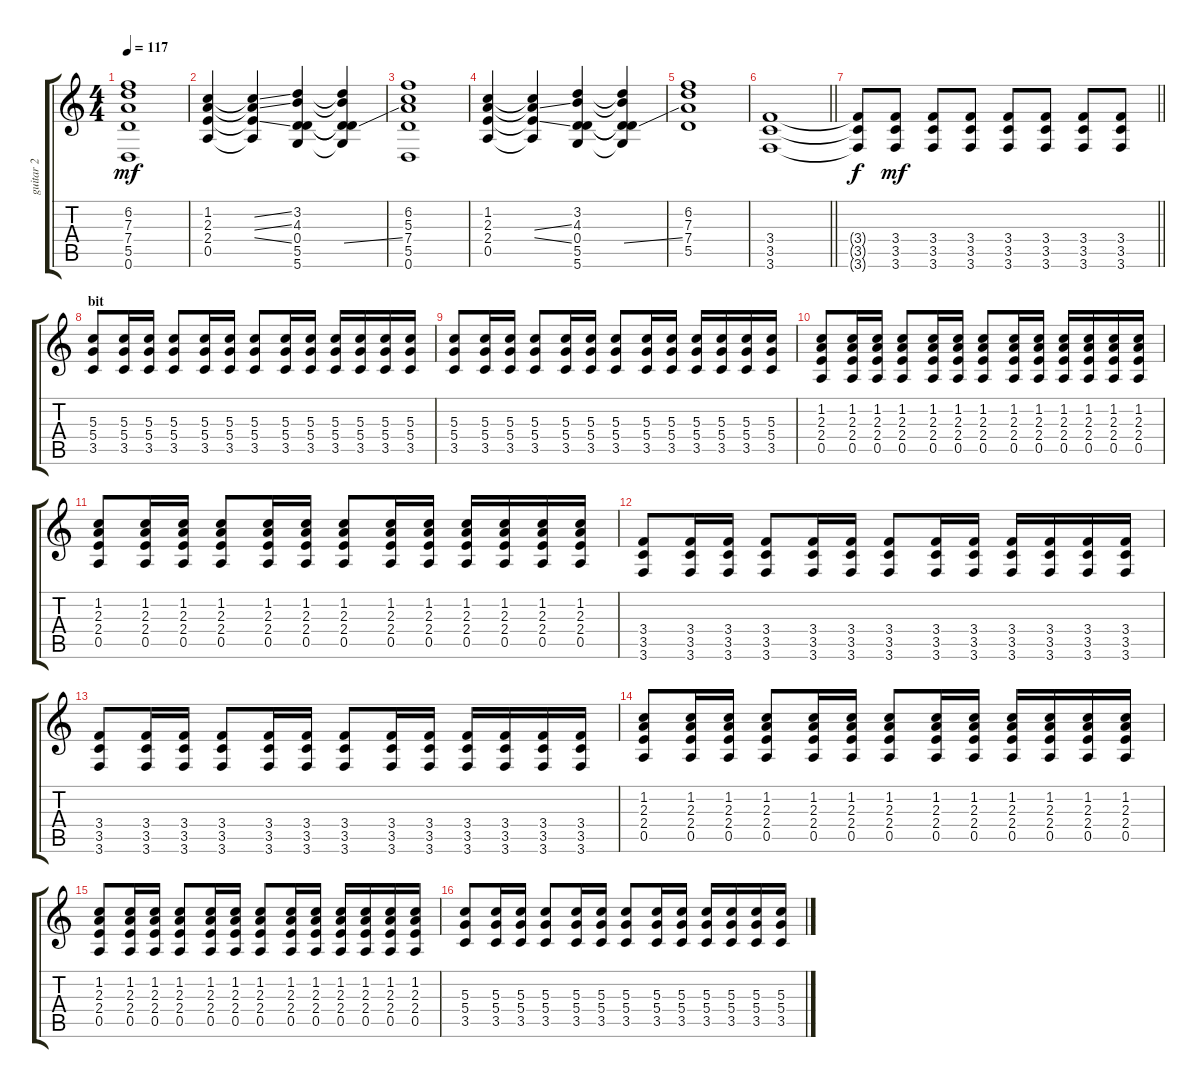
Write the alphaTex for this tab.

\track ("guitar 2" "guitar 2") {instrument overdrivenguitar}
\staff {score tabs}
\tuning (E4 B3 G3 D3 A2 D2) {hide}
\ts (4 4)
\tempo 117
\clef g2
\ks c
(6.2 7.3 7.4 5.5 0.6).1{dy mf} |
(1.2 2.3 2.4 0.5).4{volume 7} (1.2{ss t} 2.3{ss t} 2.4{ss t} 0.5{t}).4{volume 12} (3.2 4.3 0.4 5.5 5.6).4{volume 6} (3.2{t} 4.3{t} 0.4{ss t} 5.5{t} 5.6{t}).4{volume 12} |
(6.2 5.3 7.4 5.5 0.6).1 |
(1.2 2.3 2.4 0.5).4{volume 7} (1.2{t} 2.3{ss t} 2.4{ss t} 0.5{t}).4{volume 12} (3.2 4.3 0.4 5.5 5.6).4{volume 6} (3.2{t} 4.3{t} 0.4{ss t} 5.5{t} 5.6{t}).4{volume 12} |
(6.2 7.3 7.4 5.5).1 |
\barLineRight lightlight
(3.4 3.5 3.6).1 |
\barLineRight lightlight
(3.4{t} 3.5{t} 3.6{t}).8{dy f} (3.4 3.5 3.6).8{dy mf} (3.4 3.5 3.6).8 (3.4 3.5 3.6).8 (3.4 3.5 3.6).8 (3.4 3.5 3.6).8 (3.4 3.5 3.6).8 (3.4 3.5 3.6).8 |
\section ("" "bit")
(5.3 5.4 3.5).8 (5.3 5.4 3.5).16 (5.3 5.4 3.5).16 (5.3 5.4 3.5).8 (5.3 5.4 3.5).16 (5.3 5.4 3.5).16 (5.3 5.4 3.5).8 (5.3 5.4 3.5).16 (5.3 5.4 3.5).16 (5.3 5.4 3.5).16 (5.3 5.4 3.5).16 (5.3 5.4 3.5).16 (5.3 5.4 3.5).16 |
(5.3 5.4 3.5).8 (5.3 5.4 3.5).16 (5.3 5.4 3.5).16 (5.3 5.4 3.5).8 (5.3 5.4 3.5).16 (5.3 5.4 3.5).16 (5.3 5.4 3.5).8 (5.3 5.4 3.5).16 (5.3 5.4 3.5).16 (5.3 5.4 3.5).16 (5.3 5.4 3.5).16 (5.3 5.4 3.5).16 (5.3 5.4 3.5).16 |
(1.2 2.3 2.4 0.5).8 (1.2 2.3 2.4 0.5).16 (1.2 2.3 2.4 0.5).16 (1.2 2.3 2.4 0.5).8 (1.2 2.3 2.4 0.5).16 (1.2 2.3 2.4 0.5).16 (1.2 2.3 2.4 0.5).8 (1.2 2.3 2.4 0.5).16 (1.2 2.3 2.4 0.5).16 (1.2 2.3 2.4 0.5).16 (1.2 2.3 2.4 0.5).16 (1.2 2.3 2.4 0.5).16 (1.2 2.3 2.4 0.5).16 |
(1.2 2.3 2.4 0.5).8 (1.2 2.3 2.4 0.5).16 (1.2 2.3 2.4 0.5).16 (1.2 2.3 2.4 0.5).8 (1.2 2.3 2.4 0.5).16 (1.2 2.3 2.4 0.5).16 (1.2 2.3 2.4 0.5).8 (1.2 2.3 2.4 0.5).16 (1.2 2.3 2.4 0.5).16 (1.2 2.3 2.4 0.5).16 (1.2 2.3 2.4 0.5).16 (1.2 2.3 2.4 0.5).16 (1.2 2.3 2.4 0.5).16 |
(3.4 3.5 3.6).8 (3.4 3.5 3.6).16 (3.4 3.5 3.6).16 (3.4 3.5 3.6).8 (3.4 3.5 3.6).16 (3.4 3.5 3.6).16 (3.4 3.5 3.6).8 (3.4 3.5 3.6).16 (3.4 3.5 3.6).16 (3.4 3.5 3.6).16 (3.4 3.5 3.6).16 (3.4 3.5 3.6).16 (3.4 3.5 3.6).16 |
(3.4 3.5 3.6).8 (3.4 3.5 3.6).16 (3.4 3.5 3.6).16 (3.4 3.5 3.6).8 (3.4 3.5 3.6).16 (3.4 3.5 3.6).16 (3.4 3.5 3.6).8 (3.4 3.5 3.6).16 (3.4 3.5 3.6).16 (3.4 3.5 3.6).16 (3.4 3.5 3.6).16 (3.4 3.5 3.6).16 (3.4 3.5 3.6).16 |
(1.2 2.3 2.4 0.5).8 (1.2 2.3 2.4 0.5).16 (1.2 2.3 2.4 0.5).16 (1.2 2.3 2.4 0.5).8 (1.2 2.3 2.4 0.5).16 (1.2 2.3 2.4 0.5).16 (1.2 2.3 2.4 0.5).8 (1.2 2.3 2.4 0.5).16 (1.2 2.3 2.4 0.5).16 (1.2 2.3 2.4 0.5).16 (1.2 2.3 2.4 0.5).16 (1.2 2.3 2.4 0.5).16 (1.2 2.3 2.4 0.5).16 |
(1.2 2.3 2.4 0.5).8 (1.2 2.3 2.4 0.5).16 (1.2 2.3 2.4 0.5).16 (1.2 2.3 2.4 0.5).8 (1.2 2.3 2.4 0.5).16 (1.2 2.3 2.4 0.5).16 (1.2 2.3 2.4 0.5).8 (1.2 2.3 2.4 0.5).16 (1.2 2.3 2.4 0.5).16 (1.2 2.3 2.4 0.5).16 (1.2 2.3 2.4 0.5).16 (1.2 2.3 2.4 0.5).16 (1.2 2.3 2.4 0.5).16 |
(5.3 5.4 3.5).8 (5.3 5.4 3.5).16 (5.3 5.4 3.5).16 (5.3 5.4 3.5).8 (5.3 5.4 3.5).16 (5.3 5.4 3.5).16 (5.3 5.4 3.5).8 (5.3 5.4 3.5).16 (5.3 5.4 3.5).16 (5.3 5.4 3.5).16 (5.3 5.4 3.5).16 (5.3 5.4 3.5).16 (5.3 5.4 3.5).16
